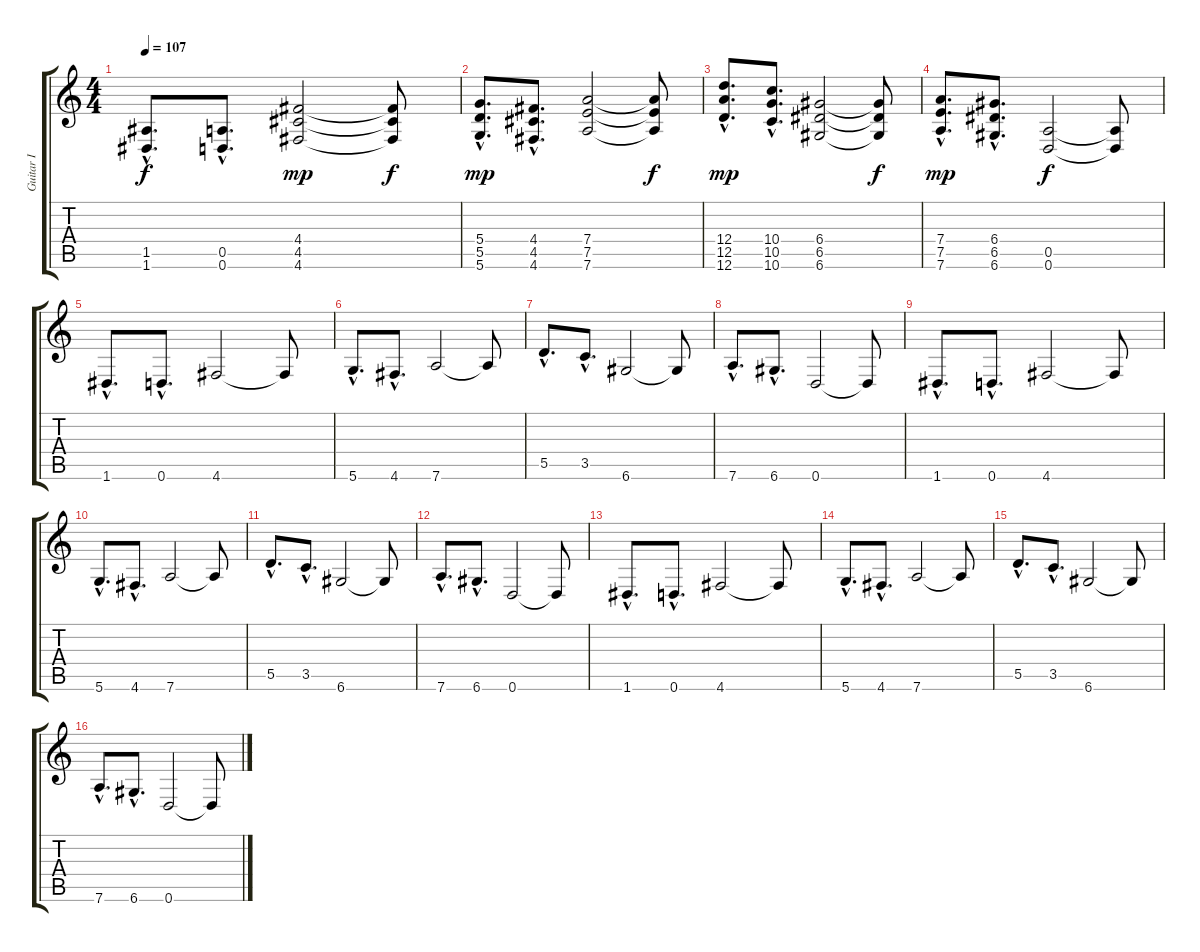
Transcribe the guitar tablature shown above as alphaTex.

\track ("Guitar I" "Guitar I") {instrument distortionguitar}
\staff {score tabs}
\tuning (E4 B3 G3 D3 A2 D2) {hide}
\ts (4 4)
\tempo 107
\clef g2
\ks c
(1.5{hac} 1.6{hac}).8{d dy f} (0.5{hac} 0.6{hac}).8{d} (4.4 4.5 4.6).2{dy mp} (4.4{t} 4.5{t} 4.6{t}).8{dy f} |
(5.4{hac} 5.5{hac} 5.6{hac}).8{d dy mp} (4.4{hac} 4.5{hac} 4.6{hac}).8{d} (7.4 7.5 7.6).2 (7.4{t} 7.5{t} 7.6{t}).8{dy f} |
(12.4{hac} 12.5{hac} 12.6{hac}).8{d dy mp} (10.4{hac} 10.5{hac} 10.6{hac}).8{d} (6.4 6.5 6.6).2 (6.4{t} 6.5{t} 6.6{t}).8{dy f} |
(7.4{hac} 7.5{hac} 7.6{hac}).8{d dy mp} (6.4{hac} 6.5{hac} 6.6{hac}).8{d} (0.5 0.6).2{dy f} (0.5{t} 0.6{t}).8 |
1.6{hac}.8{d} 0.6{hac}.8{d} 4.6.2 4.6{t}.8 |
5.6{hac}.8{d} 4.6{hac}.8{d} 7.6.2 7.6{t}.8 |
5.5{hac}.8{d} 3.5{hac}.8{d} 6.6.2 6.6{t}.8 |
7.6{hac}.8{d} 6.6{hac}.8{d} 0.6.2 0.6{t}.8 |
1.6{hac}.8{d} 0.6{hac}.8{d} 4.6.2 4.6{t}.8 |
5.6{hac}.8{d} 4.6{hac}.8{d} 7.6.2 7.6{t}.8 |
5.5{hac}.8{d} 3.5{hac}.8{d} 6.6.2 6.6{t}.8 |
7.6{hac}.8{d} 6.6{hac}.8{d} 0.6.2 0.6{t}.8 |
1.6{hac}.8{d} 0.6{hac}.8{d} 4.6.2 4.6{t}.8 |
5.6{hac}.8{d} 4.6{hac}.8{d} 7.6.2 7.6{t}.8 |
5.5{hac}.8{d} 3.5{hac}.8{d} 6.6.2 6.6{t}.8 |
7.6{hac}.8{d} 6.6{hac}.8{d} 0.6.2 0.6{t}.8
